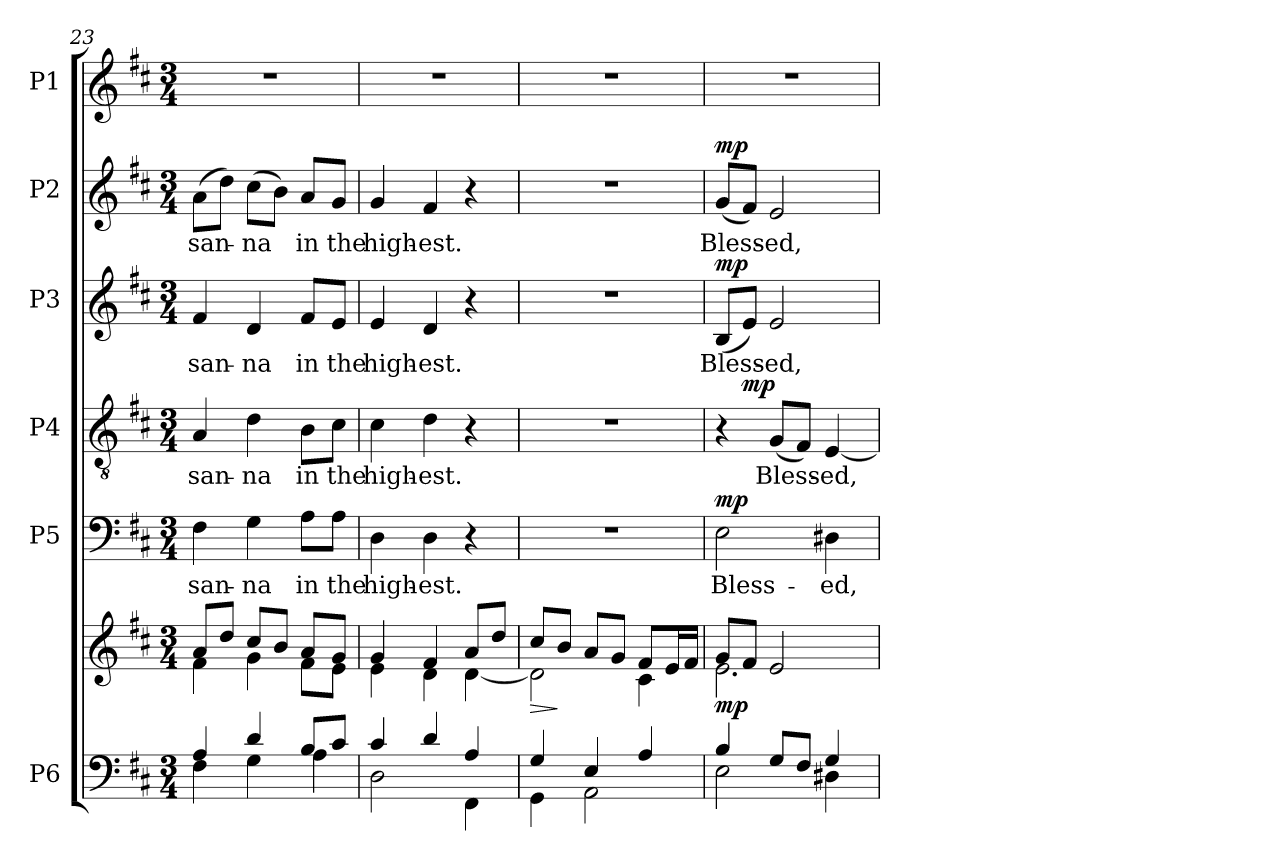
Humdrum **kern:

**kern	**kern	**dynam	**kern	**text	**dynam	**kern	**text	**dynam	**kern	**text	**dynam	**kern	**text	**dynam	**kern
*part6	*part6	*part6	*part5	*part5	*part5	*part4	*part4	*part4	*part3	*part3	*part3	*part2	*part2	*part2	*part1
*staff7	*staff6	*staff6/7	*staff5	*staff5	*staff5	*staff4	*staff4	*staff4	*staff3	*staff3	*staff3	*staff2	*staff2	*staff2	*staff1
*I"P6	*	*	*I"P5	*	*	*I"P4	*	*	*I"P3	*	*	*I"P2	*	*	*I"P1
*clefF4	*clefG2	*	*clefF4	*	*	*clefGv2	*	*	*clefG2	*	*	*clefG2	*	*	*clefG2
*	*	*	*	*	*	*ITrd7c12	*	*	*	*	*	*	*	*	*
*k[f#c#]	*k[f#c#]	*	*k[f#c#]	*	*	*k[f#c#]	*	*	*k[f#c#]	*	*	*k[f#c#]	*	*	*k[f#c#]
*b:	*b:	*	*b:	*	*	*b:	*	*	*b:	*	*	*b:	*	*	*b:
*M3/4	*M3/4	*	*M3/4	*	*	*M3/4	*	*	*M3/4	*	*	*M3/4	*	*	*M3/4
=23	=23	=23	=23	=23	=23	=23	=23	=23	=23	=23	=23	=23	=23	=23	=23
*^	*^	*	*	*	*	*	*	*	*	*	*	*	*	*	*
!	!	!	!	!	!	!LO:LY:b:color=#000000	!	!	!	!	!	!	!	!	!	!	!
!	!	!	!	!	!	!	!	!	!LO:LY:b:color=#000000	!	!	!	!	!	!	!	!
!	!	!	!	!	!	!	!	!	!	!	!	!LO:LY:b:color=#000000	!	!	!	!	!
!	!	!	!	!	!	!	!	!	!	!	!	!	!	!	!LO:LY:b:color=#000000	!	!LO:N:vis=1
4Ai/	4F#i\	8ai/L	4f#i\	.	4F#i\	-san-	.	4AAi/	-san-	.	4f#i/	-san-	.	(8ai\L	-san-	.	2.r
.	.	8ddi/J	.	.	.	.	.	.	.	.	.	.	.	8ddi\J)	.	.	.
!	!	!	!	!	!	!LO:LY:b:color=#000000	!	!	!	!	!	!	!	!	!	!	!
!	!	!	!	!	!	!	!	!	!LO:LY:b:color=#000000	!	!	!	!	!	!	!	!
!	!	!	!	!	!	!	!	!	!	!	!	!LO:LY:b:color=#000000	!	!	!	!	!
!	!	!	!	!	!	!	!	!	!	!	!	!	!	!	!LO:LY:b:color=#000000	!	!
4di/	4Gi\	8cc#i/L	4gi\	.	4Gi\	-na	.	4Di\	-na	.	4di/	-na	.	(8cc#i\L	-na	.	.
.	.	8bi/J	.	.	.	.	.	.	.	.	.	.	.	8bi\J)	.	.	.
!	!	!	!	!	!	!LO:LY:b:color=#000000	!	!	!	!	!	!	!	!	!	!	!
!	!	!	!	!	!	!	!	!	!LO:LY:b:color=#000000	!	!	!	!	!	!	!	!
!	!	!	!	!	!	!	!	!	!	!	!	!LO:LY:b:color=#000000	!	!	!	!	!
!	!	!	!	!	!	!	!	!	!	!	!	!	!	!	!LO:LY:b:color=#000000	!	!
8Bi/L	4Ai\	8ai/L	8f#i\L	.	8Ai\L	in	.	8BBi\L	in	.	8f#i/L	in	.	8ai/L	in	.	.
!	!	!	!	!	!	!LO:LY:b:color=#000000	!	!	!	!	!	!	!	!	!	!	!
!	!	!	!	!	!	!	!	!	!LO:LY:b:color=#000000	!	!	!	!	!	!	!	!
!	!	!	!	!	!	!	!	!	!	!	!	!LO:LY:b:color=#000000	!	!	!	!	!
!	!	!	!	!	!	!	!	!	!	!	!	!	!	!	!LO:LY:b:color=#000000	!	!
8c#i/J	.	8gi/J	8ei\J	.	8Ai\J	the	.	8C#i\J	the	.	8ei/J	the	.	8gi/J	the	.	.
=24	=24	=24	=24	=24	=24	=24	=24	=24	=24	=24	=24	=24	=24	=24	=24	=24	=24
!	!	!	!	!	!	!LO:LY:b:color=#000000	!	!	!	!	!	!	!	!	!	!	!
!	!	!	!	!	!	!	!	!	!LO:LY:b:color=#000000	!	!	!	!	!	!	!	!
!	!	!	!	!	!	!	!	!	!	!	!	!LO:LY:b:color=#000000	!	!	!	!	!
!	!	!	!	!	!	!	!	!	!	!	!	!	!	!	!LO:LY:b:color=#000000	!	!LO:N:vis=1
4c#i/	2Di\	4gi/	4ei\	.	4Di\	high-	.	4C#i\	high-	.	4ei/	high-	.	4gi/	high-	.	2.r
!	!	!	!	!	!	!LO:LY:b:color=#000000	!	!	!	!	!	!	!	!	!	!	!
!	!	!	!	!	!	!	!	!	!LO:LY:b:color=#000000	!	!	!	!	!	!	!	!
!	!	!	!	!	!	!	!	!	!	!	!	!LO:LY:b:color=#000000	!	!	!	!	!
!	!	!	!	!	!	!	!	!	!	!	!	!	!	!	!LO:LY:b:color=#000000	!	!
4di/	.	4f#i/	4di\	.	4Di\	-est.	.	4Di\	-est.	.	4di/	-est.	.	4f#i/	-est.	.	.
4Ai/	4FF#i\	8ai/L	[<4di\	.	4r	.	.	4r	.	.	4r	.	.	4r	.	.	.
.	.	8ddi/J	.	.	.	.	.	.	.	.	.	.	.	.	.	.	.
=25	=25	=25	=25	=25	=25	=25	=25	=25	=25	=25	=25	=25	=25	=25	=25	=25	=25
!	!	!	!	!LO:HP:b	!LO:N:vis=1	!	!	!LO:N:vis=1	!	!	!LO:N:vis=1	!	!	!LO:N:vis=1	!	!	!LO:N:vis=1
4Gi/	4GGi\	8cc#i/L	2di\]	>	2.r	.	.	2.r	.	.	2.r	.	.	2.r	.	.	2.r
.	.	8bi/J	.	]	.	.	.	.	.	.	.	.	.	.	.	.	.
4Ei/	2AAi\	8ai/L	.	.	.	.	.	.	.	.	.	.	.	.	.	.	.
.	.	8gi/J	.	.	.	.	.	.	.	.	.	.	.	.	.	.	.
4Ai/	.	8f#i/L	4c#i\	.	.	.	.	.	.	.	.	.	.	.	.	.	.
.	.	16ei/L	.	.	.	.	.	.	.	.	.	.	.	.	.	.	.
.	.	16f#i/JJ	.	.	.	.	.	.	.	.	.	.	.	.	.	.	.
=26	=26	=26	=26	=26	=26	=26	=26	=26	=26	=26	=26	=26	=26	=26	=26	=26	=26
!	!	!	!	!	!	!LO:LY:b:color=#000000	!	!	!	!	!	!	!	!	!	!	!
!	!	!	!	!	!	!	!	!	!	!	!	!LO:LY:b:color=#000000	!	!	!	!	!
!	!	!	!	!	!	!	!	!	!	!	!	!	!	!	!LO:LY:b:color=#000000	!	!LO:N:vis=1
*	*	*	*	*	*	*	*	*^	*	*	*	*	*	*	*	*	*
4Bi/	2Ei\	8gi/L	2.ei\	mp	2Ei\	Bless-	mp	4r	8ryy	.	.	(8Bi/L	Bless-	mp	(8gi/L	Bless-	mp	2.r
.	.	8f#i/J	.	.	.	.	.	.	2ryy	.	mp	8ei/J)	.	.	8f#i/J)	.	.	.
!	!	!	!	!	!	!	!	!	!	!LO:LY:b:color=#000000	!	!	!	!	!	!	!	!
!	!	!	!	!	!	!	!	!	!	!	!	!	!LO:LY:b:color=#000000	!	!	!	!	!
!	!	!	!	!	!	!	!	!	!	!	!	!	!	!	!	!LO:LY:b:color=#000000	!	!
8Gi/L	.	2ei/	.	.	.	.	.	(8GGi/L	.	Bless-	.	2ei/	-ed,	.	2ei/	-ed,	.	.
8F#i/J	.	.	.	.	.	.	.	8FF#i/J)	.	.	.	.	.	.	.	.	.	.
!	!	!	!	!	!	!LO:LY:b:color=#000000	!	!	!	!	!	!	!	!	!	!	!	!
!	!	!	!	!	!	!	!	!	!	!LO:LY:b:color=#000000	!	!	!	!	!	!	!	!
4Gi/	4D#Xi\	.	.	.	4D#Xi\	-ed,	.	[<4EEi/	.	-ed,	.	.	.	.	.	.	.	.
.	.	.	.	.	.	.	.	.	8ryy	.	.	.	.	.	.	.	.	.
*v	*v	*	*	*	*	*	*	*v	*v	*	*	*	*	*	*	*	*	*
*	*v	*v	*	*	*	*	*	*	*	*	*	*	*	*	*	*
=	=	=	=	=	=	=	=	=	=	=	=	=	=	=	=
*-	*-	*-	*-	*-	*-	*-	*-	*-	*-	*-	*-	*-	*-	*-	*-
